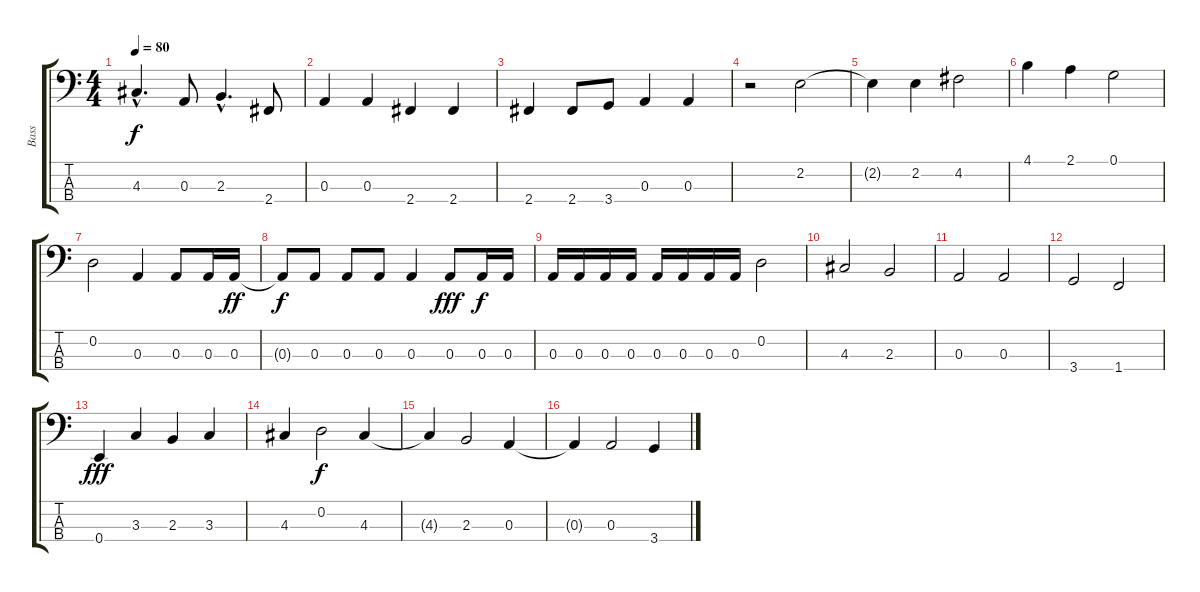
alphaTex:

\track ("Bass" "Bass") {instrument acousticbass}
\staff {score tabs}
\tuning (G2 D2 A1 E1) {hide}
\ts (4 4)
\tempo 80
\clef f4
\ks c
4.3{hac}.4{d dy f} 0.3.8 2.3{hac}.4{d} 2.4.8 |
0.3.4 0.3.4 2.4.4 2.4.4 |
2.4.4 2.4.8 3.4.8 0.3.4 0.3.4 |
r.2 2.2.2 |
2.2{t}.4 2.2.4 4.2.2 |
4.1.4 2.1.4 0.1.2 |
0.2.2 0.3.4 0.3.8 0.3.16 0.3.16{dy ff} |
0.3{t}.8{dy f} 0.3.8 0.3.8 0.3.8 0.3.4 0.3.8{dy fff} 0.3.16{dy f} 0.3.16 |
0.3.16 0.3.16 0.3.16 0.3.16 0.3.16 0.3.16 0.3.16 0.3.16 0.2.2 |
4.3.2 2.3.2 |
0.3.2 0.3.2 |
3.4.2 1.4.2 |
0.4.4{dy fff} 3.3.4 2.3.4 3.3.4 |
4.3.4 0.2.2{dy f} 4.3.4 |
4.3{t}.4 2.3.2 0.3.4 |
0.3{t}.4 0.3.2 3.4.4
